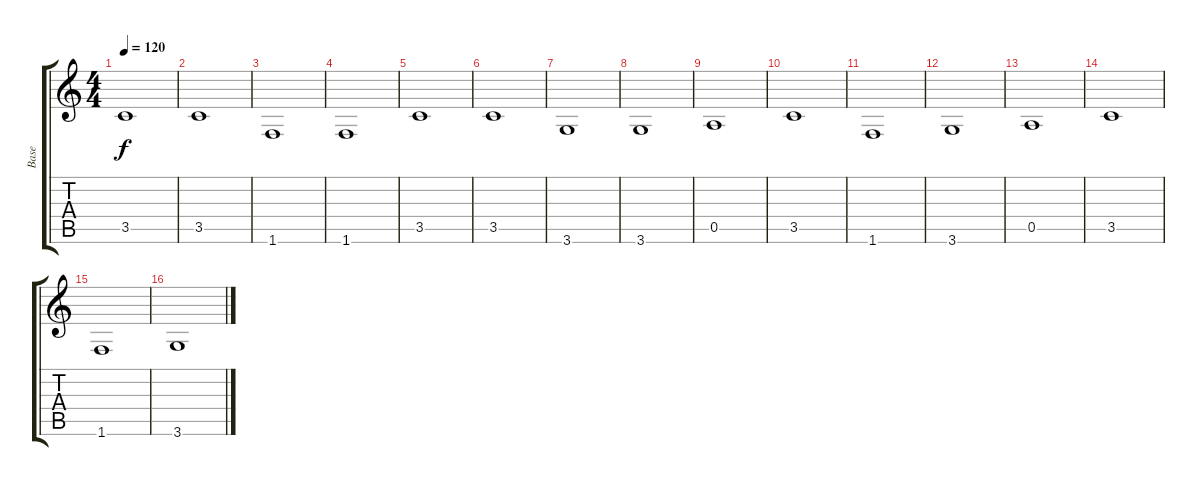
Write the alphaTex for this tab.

\track ("Base" "Base") {instrument electricbassfinger}
\staff {score tabs}
\tuning (E4 B3 G3 D3 A2 E2) {hide}
\ts (4 4)
\tempo 120
\clef g2
\ks c
3.5.1{dy f} |
3.5.1 |
1.6.1 |
1.6.1 |
3.5.1 |
3.5.1 |
3.6.1 |
3.6.1 |
0.5.1 |
3.5.1 |
1.6.1 |
3.6.1 |
0.5.1 |
3.5.1 |
1.6.1 |
3.6.1
